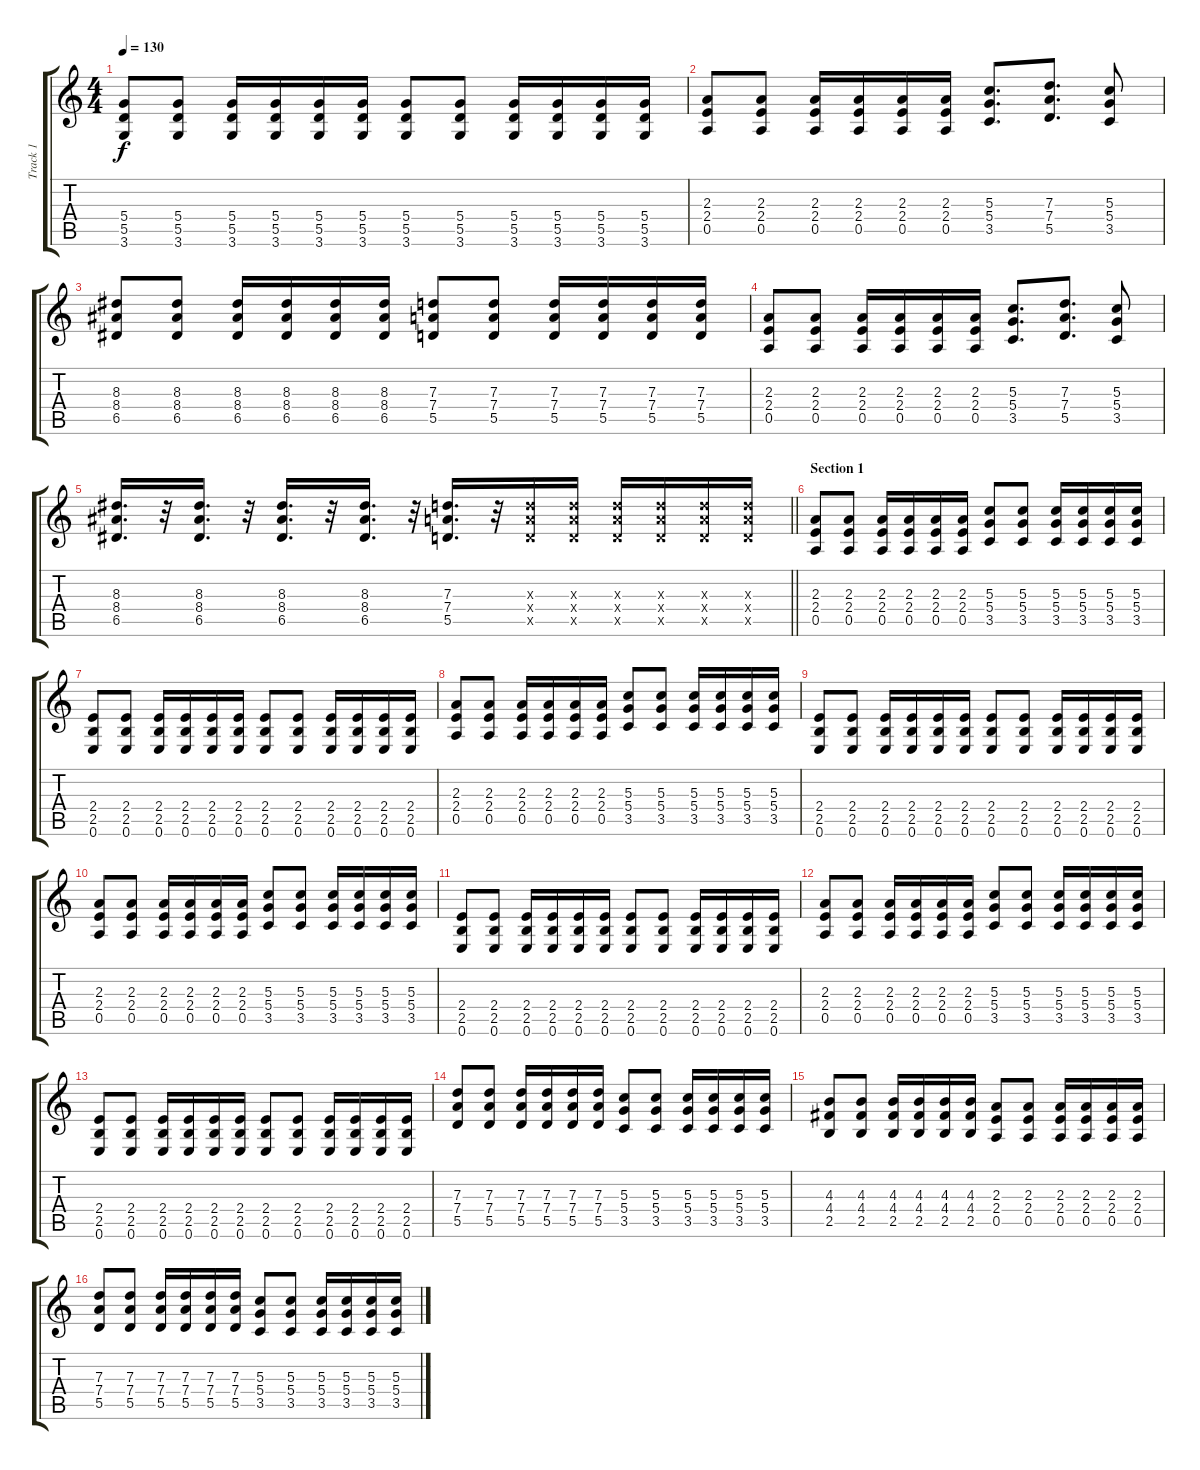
\track ("Track 1" "Track 1") {instrument distortionguitar}
\staff {score tabs}
\tuning (E4 B3 G3 D3 A2 E2) {hide}
\ts (4 4)
\tempo 130
\clef g2
\ks c
(5.4 5.5 3.6).8{dy f} (5.4 5.5 3.6).8 (5.4 5.5 3.6).16 (5.4 5.5 3.6).16 (5.4 5.5 3.6).16 (5.4 5.5 3.6).16 (5.4 5.5 3.6).8 (5.4 5.5 3.6).8 (5.4 5.5 3.6).16 (5.4 5.5 3.6).16 (5.4 5.5 3.6).16 (5.4 5.5 3.6).16 |
(2.3 2.4 0.5).8 (2.3 2.4 0.5).8 (2.3 2.4 0.5).16 (2.3 2.4 0.5).16 (2.3 2.4 0.5).16 (2.3 2.4 0.5).16 (5.3 5.4 3.5).8{d} (7.3 7.4 5.5).8{d} (5.3 5.4 3.5).8 |
(8.3 8.4 6.5).8 (8.3 8.4 6.5).8 (8.3 8.4 6.5).16 (8.3 8.4 6.5).16 (8.3 8.4 6.5).16 (8.3 8.4 6.5).16 (7.3 7.4 5.5).8 (7.3 7.4 5.5).8 (7.3 7.4 5.5).16 (7.3 7.4 5.5).16 (7.3 7.4 5.5).16 (7.3 7.4 5.5).16 |
(2.3 2.4 0.5).8 (2.3 2.4 0.5).8 (2.3 2.4 0.5).16 (2.3 2.4 0.5).16 (2.3 2.4 0.5).16 (2.3 2.4 0.5).16 (5.3 5.4 3.5).8{d} (7.3 7.4 5.5).8{d} (5.3 5.4 3.5).8 |
\barLineRight lightlight
(8.3 8.4 6.5).16{d} r.32 (8.3 8.4 6.5).16{d} r.32 (8.3 8.4 6.5).16{d} r.32 (8.3 8.4 6.5).16{d} r.32 (7.3 7.4 5.5).16{d} r.32 (7.3{x} 7.4{x} 5.5{x}).16 (7.3{x} 7.4{x} 5.5{x}).16 (7.3{x} 7.4{x} 5.5{x}).16 (7.3{x} 7.4{x} 5.5{x}).16 (7.3{x} 7.4{x} 5.5{x}).16 (7.3{x} 7.4{x} 5.5{x}).16 |
\section ("" "Section 1")
(2.3 2.4 0.5).8 (2.3 2.4 0.5).8 (2.3 2.4 0.5).16 (2.3 2.4 0.5).16 (2.3 2.4 0.5).16 (2.3 2.4 0.5).16 (5.3 5.4 3.5).8 (5.3 5.4 3.5).8 (5.3 5.4 3.5).16 (5.3 5.4 3.5).16 (5.3 5.4 3.5).16 (5.3 5.4 3.5).16 |
(2.4 2.5 0.6).8 (2.4 2.5 0.6).8 (2.4 2.5 0.6).16 (2.4 2.5 0.6).16 (2.4 2.5 0.6).16 (2.4 2.5 0.6).16 (2.4 2.5 0.6).8 (2.4 2.5 0.6).8 (2.4 2.5 0.6).16 (2.4 2.5 0.6).16 (2.4 2.5 0.6).16 (2.4 2.5 0.6).16 |
(2.3 2.4 0.5).8 (2.3 2.4 0.5).8 (2.3 2.4 0.5).16 (2.3 2.4 0.5).16 (2.3 2.4 0.5).16 (2.3 2.4 0.5).16 (5.3 5.4 3.5).8 (5.3 5.4 3.5).8 (5.3 5.4 3.5).16 (5.3 5.4 3.5).16 (5.3 5.4 3.5).16 (5.3 5.4 3.5).16 |
(2.4 2.5 0.6).8 (2.4 2.5 0.6).8 (2.4 2.5 0.6).16 (2.4 2.5 0.6).16 (2.4 2.5 0.6).16 (2.4 2.5 0.6).16 (2.4 2.5 0.6).8 (2.4 2.5 0.6).8 (2.4 2.5 0.6).16 (2.4 2.5 0.6).16 (2.4 2.5 0.6).16 (2.4 2.5 0.6).16 |
(2.3 2.4 0.5).8 (2.3 2.4 0.5).8 (2.3 2.4 0.5).16 (2.3 2.4 0.5).16 (2.3 2.4 0.5).16 (2.3 2.4 0.5).16 (5.3 5.4 3.5).8 (5.3 5.4 3.5).8 (5.3 5.4 3.5).16 (5.3 5.4 3.5).16 (5.3 5.4 3.5).16 (5.3 5.4 3.5).16 |
(2.4 2.5 0.6).8 (2.4 2.5 0.6).8 (2.4 2.5 0.6).16 (2.4 2.5 0.6).16 (2.4 2.5 0.6).16 (2.4 2.5 0.6).16 (2.4 2.5 0.6).8 (2.4 2.5 0.6).8 (2.4 2.5 0.6).16 (2.4 2.5 0.6).16 (2.4 2.5 0.6).16 (2.4 2.5 0.6).16 |
(2.3 2.4 0.5).8 (2.3 2.4 0.5).8 (2.3 2.4 0.5).16 (2.3 2.4 0.5).16 (2.3 2.4 0.5).16 (2.3 2.4 0.5).16 (5.3 5.4 3.5).8 (5.3 5.4 3.5).8 (5.3 5.4 3.5).16 (5.3 5.4 3.5).16 (5.3 5.4 3.5).16 (5.3 5.4 3.5).16 |
(2.4 2.5 0.6).8 (2.4 2.5 0.6).8 (2.4 2.5 0.6).16 (2.4 2.5 0.6).16 (2.4 2.5 0.6).16 (2.4 2.5 0.6).16 (2.4 2.5 0.6).8 (2.4 2.5 0.6).8 (2.4 2.5 0.6).16 (2.4 2.5 0.6).16 (2.4 2.5 0.6).16 (2.4 2.5 0.6).16 |
(7.3 7.4 5.5).8 (7.3 7.4 5.5).8 (7.3 7.4 5.5).16 (7.3 7.4 5.5).16 (7.3 7.4 5.5).16 (7.3 7.4 5.5).16 (5.3 5.4 3.5).8 (5.3 5.4 3.5).8 (5.3 5.4 3.5).16 (5.3 5.4 3.5).16 (5.3 5.4 3.5).16 (5.3 5.4 3.5).16 |
(4.3 4.4 2.5).8 (4.3 4.4 2.5).8 (4.3 4.4 2.5).16 (4.3 4.4 2.5).16 (4.3 4.4 2.5).16 (4.3 4.4 2.5).16 (2.3 2.4 0.5).8 (2.3 2.4 0.5).8 (2.3 2.4 0.5).16 (2.3 2.4 0.5).16 (2.3 2.4 0.5).16 (2.3 2.4 0.5).16 |
(7.3 7.4 5.5).8 (7.3 7.4 5.5).8 (7.3 7.4 5.5).16 (7.3 7.4 5.5).16 (7.3 7.4 5.5).16 (7.3 7.4 5.5).16 (5.3 5.4 3.5).8 (5.3 5.4 3.5).8 (5.3 5.4 3.5).16 (5.3 5.4 3.5).16 (5.3 5.4 3.5).16 (5.3 5.4 3.5).16
